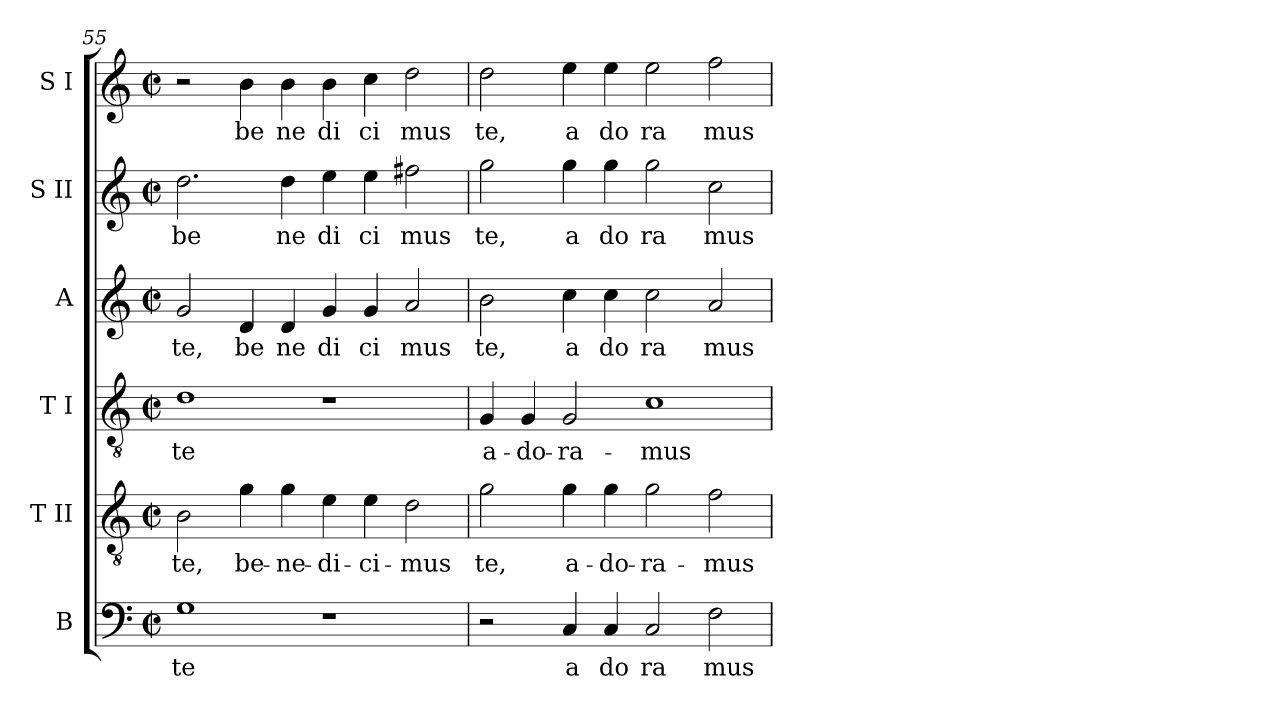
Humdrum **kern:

**kern	**text	**kern	**text	**kern	**text	**kern	**text	**kern	**text	**kern	**text
*part6	*part6	*part5	*part5	*part4	*part4	*part3	*part3	*part2	*part2	*part1	*part1
*staff6	*staff6	*staff5	*staff5	*staff4	*staff4	*staff3	*staff3	*staff2	*staff2	*staff1	*staff1
*I"B	*	*I"T II	*	*I"T I	*	*I"A	*	*I"S II	*	*I"S I	*
*I'B	*	*I'T II	*	*I'T I	*	*I'A	*	*I'S II	*	*I'S I	*
*clefF4	*	*clefGv2	*	*clefGv2	*	*clefG2	*	*clefG2	*	*clefG2	*
*k[]	*	*k[]	*	*k[]	*	*k[]	*	*k[]	*	*k[]	*
*C:	*	*C:	*	*C:	*	*C:	*	*C:	*	*C:	*
*M2/2	*	*M2/2	*	*M2/2	*	*M2/2	*	*M2/2	*	*M2/2	*
*met(c|)	*	*met(c|)	*	*met(c|)	*	*met(c|)	*	*met(c|)	*	*met(c|)	*
=55	=55	=55	=55	=55	=55	=55	=55	=55	=55	=55	=55
!	!LO:LY:b:cj	!	!LO:LY:b:cj	!	!LO:LY:b:cj	!	!LO:LY:b:cj	!	!LO:LY:b:cj	!	!
1G	te	2B\	te,	1d	te	2g/	te,	2.dd\	be	2r	.
!	!	!	!LO:LY:b:cj	!	!	!	!LO:LY:b:cj	!	!	!	!LO:LY:b:cj
.	.	4g\	be-	.	.	4d/	be	.	.	4b\	be
!	!	!	!LO:LY:b:cj	!	!	!	!LO:LY:b:cj	!	!LO:LY:b:cj	!	!LO:LY:b:cj
.	.	4g\	-ne-	.	.	4d/	ne	4dd\	ne	4b\	ne
!	!	!	!LO:LY:b:cj	!	!	!	!LO:LY:b:cj	!	!LO:LY:b:cj	!	!LO:LY:b:cj
1r	.	4e\	-di-	1r	.	4g/	di	4ee\	di	4b\	di
!	!	!	!LO:LY:b:cj	!	!	!	!LO:LY:b:cj	!	!LO:LY:b:cj	!	!LO:LY:b:cj
.	.	4e\	-ci-	.	.	4g/	ci	4ee\	ci	4cc\	ci
!	!	!	!LO:LY:b:cj	!	!	!	!LO:LY:b:cj	!	!LO:LY:b:cj	!	!LO:LY:b:cj
.	.	2d\	-mus	.	.	2a/	mus	2ff#X\	mus	2dd\	mus
=56	=56	=56	=56	=56	=56	=56	=56	=56	=56	=56	=56
!	!	!	!LO:LY:b:cj	!	!LO:LY:b:cj	!	!LO:LY:b:cj	!	!LO:LY:b:cj	!	!LO:LY:b:cj
2r	.	2g\	te,	4G/	a-	2b\	te,	2gg\	te,	2dd\	te,
!	!	!	!	!	!LO:LY:b:cj	!	!	!	!	!	!
.	.	.	.	4G/	-do-	.	.	.	.	.	.
!	!LO:LY:b:cj	!	!LO:LY:b:cj	!	!LO:LY:b:cj	!	!LO:LY:b:cj	!	!LO:LY:b:cj	!	!LO:LY:b:cj
4C/	a	4g\	a-	2G/	-ra-	4cc\	a	4gg\	a	4ee\	a
!	!LO:LY:b:cj	!	!LO:LY:b:cj	!	!	!	!LO:LY:b:cj	!	!LO:LY:b:cj	!	!LO:LY:b:cj
4C/	do	4g\	-do-	.	.	4cc\	do	4gg\	do	4ee\	do
!	!LO:LY:b:cj	!	!LO:LY:b:cj	!	!LO:LY:b:cj	!	!LO:LY:b:cj	!	!LO:LY:b:cj	!	!LO:LY:b:cj
2C/	ra	2g\	-ra-	1c	-mus	2cc\	ra	2gg\	ra	2ee\	ra
!	!LO:LY:b:cj	!	!LO:LY:b:cj	!	!	!	!LO:LY:b:cj	!	!LO:LY:b:cj	!	!LO:LY:b:cj
2F\	mus	2f\	-mus	.	.	2a/	mus	2cc\	mus	2ff\	mus
=	=	=	=	=	=	=	=	=	=	=	=
*-	*-	*-	*-	*-	*-	*-	*-	*-	*-	*-	*-
